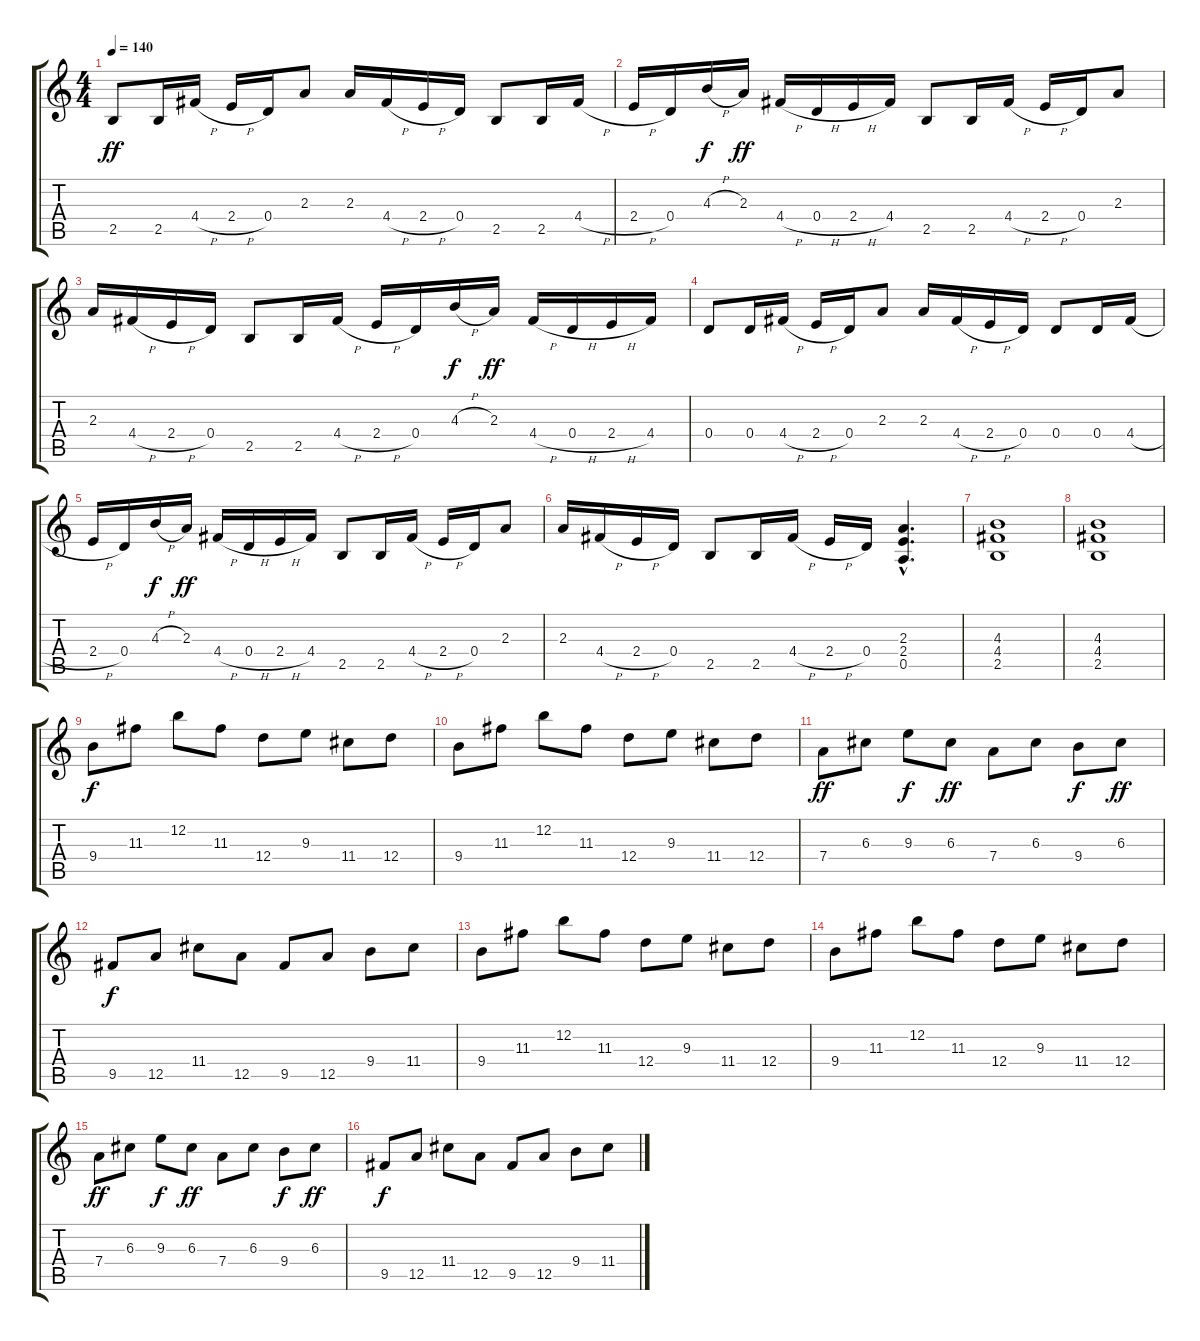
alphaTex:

\track "" {instrument distortionguitar}
\staff {score tabs}
\tuning (E4 B3 G3 D3 A2 E2) {hide}
\ts (4 4)
\tempo 140
\clef g2
\ks c
2.5.8{dy ff} 2.5.16 4.4{h}.16 2.4{h}.16 0.4.16 2.3.8 2.3.16 4.4{h}.16 2.4{h}.16 0.4.16 2.5.8 2.5.16 4.4{h}.16 |
2.4{h}.16 0.4.16 4.3{h}.16{dy f} 2.3.16{dy ff} 4.4{h}.16 0.4{h}.16 2.4{h}.16 4.4.16 2.5.8 2.5.16 4.4{h}.16 2.4{h}.16 0.4.16 2.3.8 |
2.3.16 4.4{h}.16 2.4{h}.16 0.4.16 2.5.8 2.5.16 4.4{h}.16 2.4{h}.16 0.4.16 4.3{h}.16{dy f} 2.3.16{dy ff} 4.4{h}.16 0.4{h}.16 2.4{h}.16 4.4.16 |
0.4.8 0.4.16 4.4{h}.16 2.4{h}.16 0.4.16 2.3.8 2.3.16 4.4{h}.16 2.4{h}.16 0.4.16 0.4.8 0.4.16 4.4{h}.16 |
2.4{h}.16 0.4.16 4.3{h}.16{dy f} 2.3.16{dy ff} 4.4{h}.16 0.4{h}.16 2.4{h}.16 4.4.16 2.5.8 2.5.16 4.4{h}.16 2.4{h}.16 0.4.16 2.3.8 |
2.3.16 4.4{h}.16 2.4{h}.16 0.4.16 2.5.8 2.5.16 4.4{h}.16 2.4{h}.16 0.4.16 (2.3{hac} 2.4{hac} 0.5{hac}).4{d} |
(4.3 4.4 2.5).1 |
(4.3 4.4 2.5).1 |
9.4.8{dy f} 11.3.8 12.2.8 11.3.8 12.4.8 9.3.8 11.4.8 12.4.8 |
9.4.8 11.3.8 12.2.8 11.3.8 12.4.8 9.3.8 11.4.8 12.4.8 |
7.4.8{dy ff} 6.3.8 9.3.8{dy f} 6.3.8{dy ff} 7.4.8 6.3.8 9.4.8{dy f} 6.3.8{dy ff} |
9.5.8{dy f} 12.5.8 11.4.8 12.5.8 9.5.8 12.5.8 9.4.8 11.4.8 |
9.4.8 11.3.8 12.2.8 11.3.8 12.4.8 9.3.8 11.4.8 12.4.8 |
9.4.8 11.3.8 12.2.8 11.3.8 12.4.8 9.3.8 11.4.8 12.4.8 |
7.4.8{dy ff} 6.3.8 9.3.8{dy f} 6.3.8{dy ff} 7.4.8 6.3.8 9.4.8{dy f} 6.3.8{dy ff} |
9.5.8{dy f} 12.5.8 11.4.8 12.5.8 9.5.8 12.5.8 9.4.8 11.4.8
